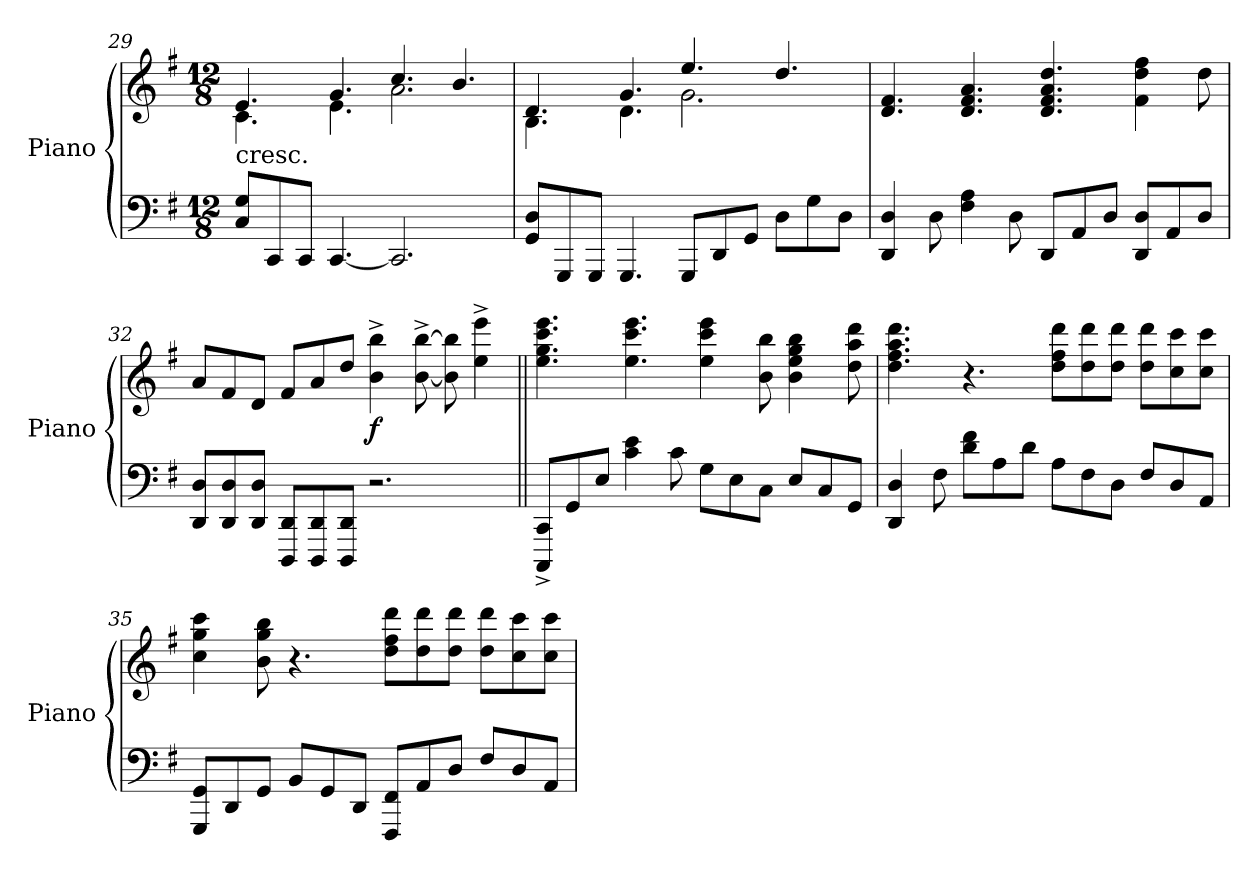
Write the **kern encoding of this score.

**kern	**kern	**dynam
*part1	*part1	*part1
*staff2	*staff1	*staff1/2
*I"Piano	*	*
*I'Piano	*	*
!!LO:LB:g=z
*clefF4	*clefG2	*
*k[f#]	*k[f#]	*
*M12/8	*M12/8	*
=29	=29	=29
*	*^	*
!	!LO:TX:b:t=cresc.	!	!
8C/ 8G/L	4.e/	4.c\	.
8CC/	.	.	.
8CC/J	.	.	.
[<4.CC/	4.g/	4.e\	.
2.CC/]	4.cc/	2.a\	.
.	4.b/	.	.
=30	=30	=30	=30
8GG/ 8D/L	4.d/	4.B\	.
8GGG/	.	.	.
8GGG/J	.	.	.
4.GGG/	4.g/	4.d\	.
8GGG/L	4.ee/	2.g\	.
8DD/	.	.	.
8GG/J	.	.	.
8D\L	4.dd/	.	.
8G\	.	.	.
8D\J	.	.	.
*	*v	*v	*
=31	=31	=31
4DD/ 4D/	4.d/ 4.f#/	.
8D\	.	.
4F#\ 4A\	4.d/ 4.f#/ 4.a/	.
8D\	.	.
8DD/L	4.d/ 4.f#/ 4.a/ 4.dd/	.
8AA/	.	.
8D/J	.	.
8DD/ 8D/L	4f#\ 4dd\ 4ff#\	.
8AA/	.	.
8D/J	8dd\	.
=32	=32	=32
8DD/ 8D/L	8a/L	.
8DD/ 8D/	8f#/	.
8DD/ 8D/J	8d/J	.
8DDD/ 8DD/L	8f#/L	.
8DDD/ 8DD/	8a/	.
8DDD/ 8DD/J	8dd/J	.
!	!	!LO:DY:b
2.rE	4b\^> 4bb\^>	f
.	[<8b\^> [>8bb\^>	.
.	8b\] 8bb\]	.
.	4ee\^> 4eee\^>	.
!!LO:LB:g=z
=33||	=33||	=33||
8CCC/^< 8CC/^<L	4.ee\ 4.gg\ 4.ccc\ 4.eee\	.
8GG/	.	.
8E/J	.	.
4c\ 4e\	4.ee\ 4.ccc\ 4.eee\	.
8c\	.	.
8G\L	4ee\ 4ccc\ 4eee\	.
8E\	.	.
8C\J	8b\ 8bb\	.
8E/L	4b\ 4ee\ 4gg\ 4bb\	.
8C/	.	.
8GG/J	8dd\ 8aa\ 8ddd\	.
=34	=34	=34
4DD/ 4D/	4.dd\ 4.ff#\ 4.aa\ 4.ddd\	.
8F#\	.	.
8d\ 8f#\L	4.r	.
8A\	.	.
8d\J	.	.
8A\L	8dd\ 8ff#\ 8ddd\L	.
8F#\	8dd\ 8ddd\	.
8D\J	8dd\ 8ddd\J	.
8F#/L	8dd\ 8ddd\L	.
8D/	8cc\ 8ccc\	.
8AA/J	8cc\ 8ccc\J	.
=35	=35	=35
8GGG/ 8GG/L	4cc\ 4gg\ 4ccc\	.
8DD/	.	.
8GG/J	8b\ 8gg\ 8bb\	.
8BB/L	4.r	.
8GG/	.	.
8DD/J	.	.
8FFF#/ 8FF#/L	8dd\ 8ff#\ 8ddd\L	.
8AA/	8dd\ 8ddd\	.
8D/J	8dd\ 8ddd\J	.
8F#/L	8dd\ 8ddd\L	.
8D/	8cc\ 8ccc\	.
8AA/J	8cc\ 8ccc\J	.
=	=	=
*-	*-	*-
